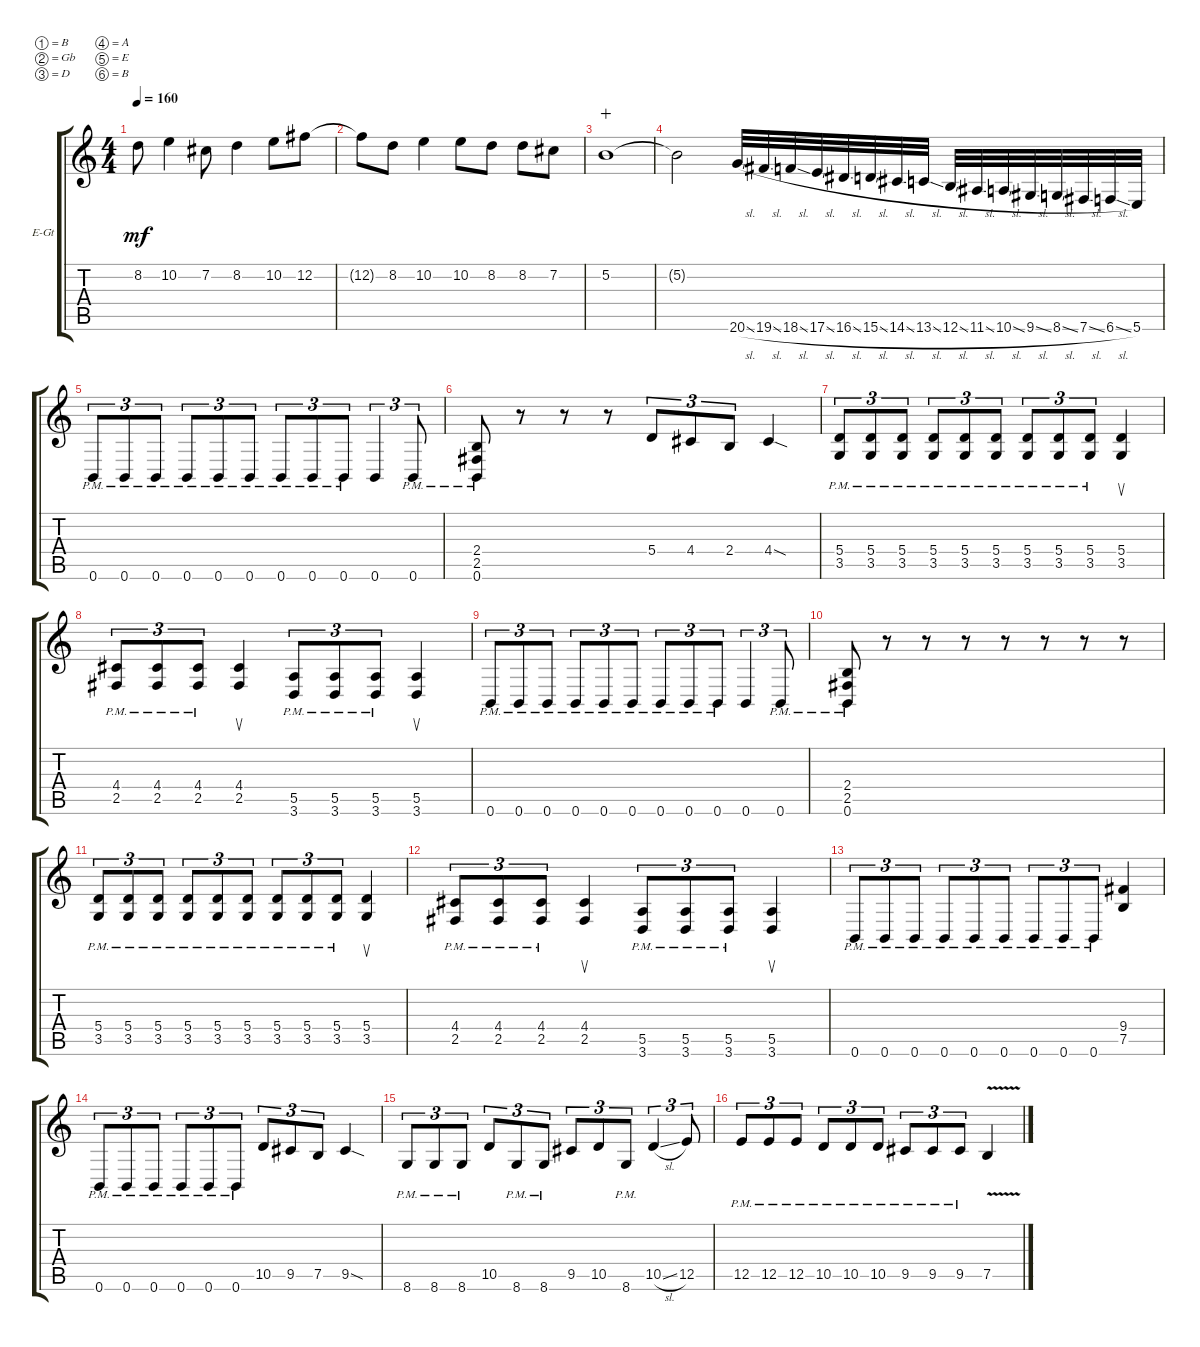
\bracketExtendMode groupsimilarinstruments
\firstSystemTrackNameOrientation horizontal
\otherSystemsTrackNameOrientation horizontal
\track ("Guitar 2" "E-Gt") {instrument distortionguitar}
\staff {score tabs}
\tuning (B3 Gb3 D3 A2 E2 B1)
\ts (4 4)
\tempo 160
\clef g2
\ks c
8.2.8{dy mf} 10.2.4 7.2.8 8.2.4 10.2.8 12.2.8 |
12.2{t}.8 8.2.8 10.2.4 10.2.8 8.2.8 8.2.8 7.2.8 |
5.2.1{wahc} |
5.2{t}.2 20.6{sl}.32 19.6{sl}.32 18.6{sl}.32 17.6{sl}.32 16.6{sl}.32 15.6{sl}.32 14.6{sl}.32 13.6{sl}.32 12.6{sl}.32 11.6{sl}.32 10.6{sl}.32 9.6{sl}.32 8.6{sl}.32 7.6{sl}.32 6.6{sl}.32 5.6.32 |
0.6{pm}.8{tu (3 2)} 0.6{pm}.8{tu (3 2)} 0.6{pm}.8{tu (3 2)} 0.6{pm}.8{tu (3 2)} 0.6{pm}.8{tu (3 2)} 0.6{pm}.8{tu (3 2)} 0.6{pm}.8{tu (3 2)} 0.6{pm}.8{tu (3 2)} 0.6{pm}.8{tu (3 2)} 0.6.4{tu (3 2)} 0.6{pm}.8{tu (3 2)} |
(0.6{pm} 2.5{pm} 2.4{pm}).8 r.8 r.8 r.8 5.4.8{tu (3 2)} 4.4.8{tu (3 2)} 2.4.8{tu (3 2)} 4.4{sod}.4 |
(3.5{pm} 5.4{pm}).8{tu (3 2)} (3.5{pm} 5.4{pm}).8{tu (3 2)} (3.5{pm} 5.4{pm}).8{tu (3 2)} (3.5{pm} 5.4{pm}).8{tu (3 2)} (3.5{pm} 5.4{pm}).8{tu (3 2)} (3.5{pm} 5.4{pm}).8{tu (3 2)} (3.5{pm} 5.4{pm}).8{tu (3 2)} (3.5{pm} 5.4{pm}).8{tu (3 2)} (3.5{pm} 5.4{pm}).8{tu (3 2)} (3.5 5.4).4{su} |
(2.5{pm} 4.4{pm}).8{tu (3 2)} (2.5{pm} 4.4{pm}).8{tu (3 2)} (2.5{pm} 4.4{pm}).8{tu (3 2)} (2.5 4.4).4{su} (5.5{pm} 3.6).8{tu (3 2)} (5.5{pm} 3.6).8{tu (3 2)} (5.5{pm} 3.6).8{tu (3 2)} (5.5 3.6).4{su} |
0.6{pm}.8{tu (3 2)} 0.6{pm}.8{tu (3 2)} 0.6{pm}.8{tu (3 2)} 0.6{pm}.8{tu (3 2)} 0.6{pm}.8{tu (3 2)} 0.6{pm}.8{tu (3 2)} 0.6{pm}.8{tu (3 2)} 0.6{pm}.8{tu (3 2)} 0.6{pm}.8{tu (3 2)} 0.6.4{tu (3 2)} 0.6{pm}.8{tu (3 2)} |
(0.6{pm} 2.5{pm} 2.4{pm}).8 r.8 r.8 r.8 r.8 r.8 r.8 r.8 |
(3.5{pm} 5.4{pm}).8{tu (3 2)} (3.5{pm} 5.4{pm}).8{tu (3 2)} (3.5{pm} 5.4{pm}).8{tu (3 2)} (3.5{pm} 5.4{pm}).8{tu (3 2)} (3.5{pm} 5.4{pm}).8{tu (3 2)} (3.5{pm} 5.4{pm}).8{tu (3 2)} (3.5{pm} 5.4{pm}).8{tu (3 2)} (3.5{pm} 5.4{pm}).8{tu (3 2)} (3.5{pm} 5.4{pm}).8{tu (3 2)} (3.5 5.4).4{su} |
(2.5{pm} 4.4{pm}).8{tu (3 2)} (2.5{pm} 4.4{pm}).8{tu (3 2)} (2.5{pm} 4.4{pm}).8{tu (3 2)} (2.5 4.4).4{su} (5.5{pm} 3.6).8{tu (3 2)} (5.5{pm} 3.6).8{tu (3 2)} (5.5{pm} 3.6).8{tu (3 2)} (5.5 3.6).4{su} |
0.6{pm}.8{tu (3 2)} 0.6{pm}.8{tu (3 2)} 0.6{pm}.8{tu (3 2)} 0.6{pm}.8{tu (3 2)} 0.6{pm}.8{tu (3 2)} 0.6{pm}.8{tu (3 2)} 0.6{pm}.8{tu (3 2)} 0.6{pm}.8{tu (3 2)} 0.6{pm}.8{tu (3 2)} (7.5 9.4).4 |
0.6{pm}.8{tu (3 2)} 0.6{pm}.8{tu (3 2)} 0.6{pm}.8{tu (3 2)} 0.6{pm}.8{tu (3 2)} 0.6{pm}.8{tu (3 2)} 0.6{pm}.8{tu (3 2)} 10.5.8{tu (3 2)} 9.5.8{tu (3 2)} 7.5.8{tu (3 2)} 9.5{sod}.4 |
8.6{pm}.8{tu (3 2)} 8.6{pm}.8{tu (3 2)} 8.6{pm}.8{tu (3 2)} 10.5.8{tu (3 2)} 8.6{pm}.8{tu (3 2)} 8.6{pm}.8{tu (3 2)} 9.5.8{tu (3 2)} 10.5.8{tu (3 2)} 8.6{pm}.8{tu (3 2)} 10.5{sl}.4{tu (3 2)} 12.5.8{tu (3 2)} |
12.5{pm}.8{tu (3 2)} 12.5{pm}.8{tu (3 2)} 12.5{pm}.8{tu (3 2)} 10.5{pm}.8{tu (3 2)} 10.5{pm}.8{tu (3 2)} 10.5{pm}.8{tu (3 2)} 9.5{pm}.8{tu (3 2)} 9.5{pm}.8{tu (3 2)} 9.5{pm}.8{tu (3 2)} 7.5{v}.4
